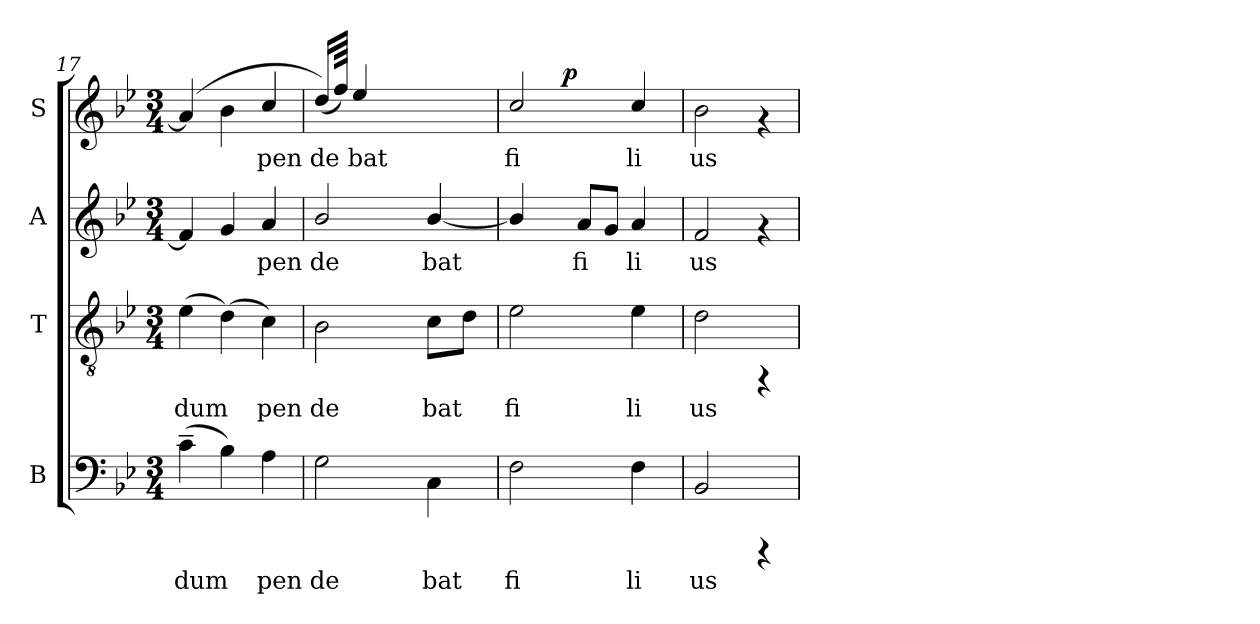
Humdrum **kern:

**kern	**text	**kern	**text	**kern	**text	**kern	**text	**dynam
*part4	*part4	*part3	*part3	*part2	*part2	*part1	*part1	*part1
*staff4	*staff4	*staff3	*staff3	*staff2	*staff2	*staff1	*staff1	*staff1
*I"B	*	*I"T	*	*I"A	*	*I"S	*	*
*I'B	*	*I'T	*	*I'A	*	*I'S	*	*
*clefF4	*	*clefGv2	*	*clefG2	*	*clefG2	*	*
*k[b-e-]	*	*k[b-e-]	*	*k[b-e-]	*	*k[b-e-]	*	*
*B-:	*	*B-:	*	*B-:	*	*B-:	*	*
*M3/4	*	*M3/4	*	*M3/4	*	*M3/4	*	*
=17	=17	=17	=17	=17	=17	=17	=17	=17
!	!LO:LY:b:cj	!	!LO:LY:b:cj	!	!LO:LY:b:cj	!	!LO:LY:b:cj	!
(>4c~>\	dum	(>4e-\	dum	4f/]	.	(>4a/]	.	.
!	!LO:LY:b:cj	!	!LO:LY:b:cj	!	!LO:LY:b:cj	!	!LO:LY:b:cj	!
4B-\)	.	(>4d\)	.	4g/	.	4b-\	.	.
!	!LO:LY:b:cj	!	!LO:LY:b:cj	!	!LO:LY:b:cj	!	!LO:LY:b:cj	!
4A\	pen	4c\)	pen	4a/	pen	4cc/	pen	.
!!LO:PB:g=z
=18	=18	=18	=18	=18	=18	=18	=18	=18
!	!LO:LY:b:cj	!	!LO:LY:b:cj	!	!LO:LY:b:cj	!	!LO:LY:b:cj	!
2G\	de	2B-\	de	2b-/	de	(>16dd/L)	de	.
!	!	!	!	!	!	!	!LO:LY:b:cj	!
.	.	.	.	.	.	64ff/J)	.	.
!	!	!	!	!	!	!	!LO:LY:b:cj	!
.	.	.	.	.	.	4ee-/	bat	.
.	.	.	.	.	.	4ryy	.	.
!	!LO:LY:b:cj	!	!LO:LY:b:cj	!	!LO:LY:b:cj	!	!	!
4C\	bat	8c\L	bat	[>4b-/	bat	.	.	.
.	.	.	.	.	.	8ryy	.	.
!	!	!	!LO:LY:b:cj	!	!	!	!	!
.	.	8d\J	.	.	.	.	.	.
.	.	.	.	.	.	32.ryy	.	.
=19	=19	=19	=19	=19	=19	=19	=19	=19
!	!LO:LY:b:cj	!	!LO:LY:b:cj	!	!LO:LY:b:cj	!	!LO:LY:b:cj	!
*	*	*	*	*	*	*^	*	*
2F\	fi	2e-\	fi	4b-/]	.	2cc/	8ryy	fi	.
.	.	.	.	.	.	.	16ryy	.	.
.	.	.	.	.	.	.	64ryy	.	.
!	!	!	!	!	!	!	!	!	!LO:DY:a
.	.	.	.	.	.	.	2ryy	.	p
!	!	!	!	!	!LO:LY:b:cj	!	!	!	!
.	.	.	.	8a/L	fi	.	.	.	.
!	!	!	!	!	!LO:LY:b:cj	!	!	!	!
.	.	.	.	8g/J	.	.	.	.	.
!	!LO:LY:b:cj	!	!LO:LY:b:cj	!	!LO:LY:b:cj	!	!	!LO:LY:b:cj	!
4F\	li	4e-\	li	4a/	li	4cc/	.	li	.
.	.	.	.	.	.	.	32.ryy	.	.
=20	=20	=20	=20	=20	=20	=20	=20	=20	=20
!	!LO:LY:b:cj	!	!LO:LY:b:cj	!	!LO:LY:b:cj	!	!	!LO:LY:b:cj	!
*	*	*	*	*	*	*v	*v	*	*
2BB-/	us	2d\	us	2f/	us	2b-\	us	.
4rCCC	.	4rFF	.	4rf	.	4rf	.	.
=	=	=	=	=	=	=	=	=
*-	*-	*-	*-	*-	*-	*-	*-	*-
